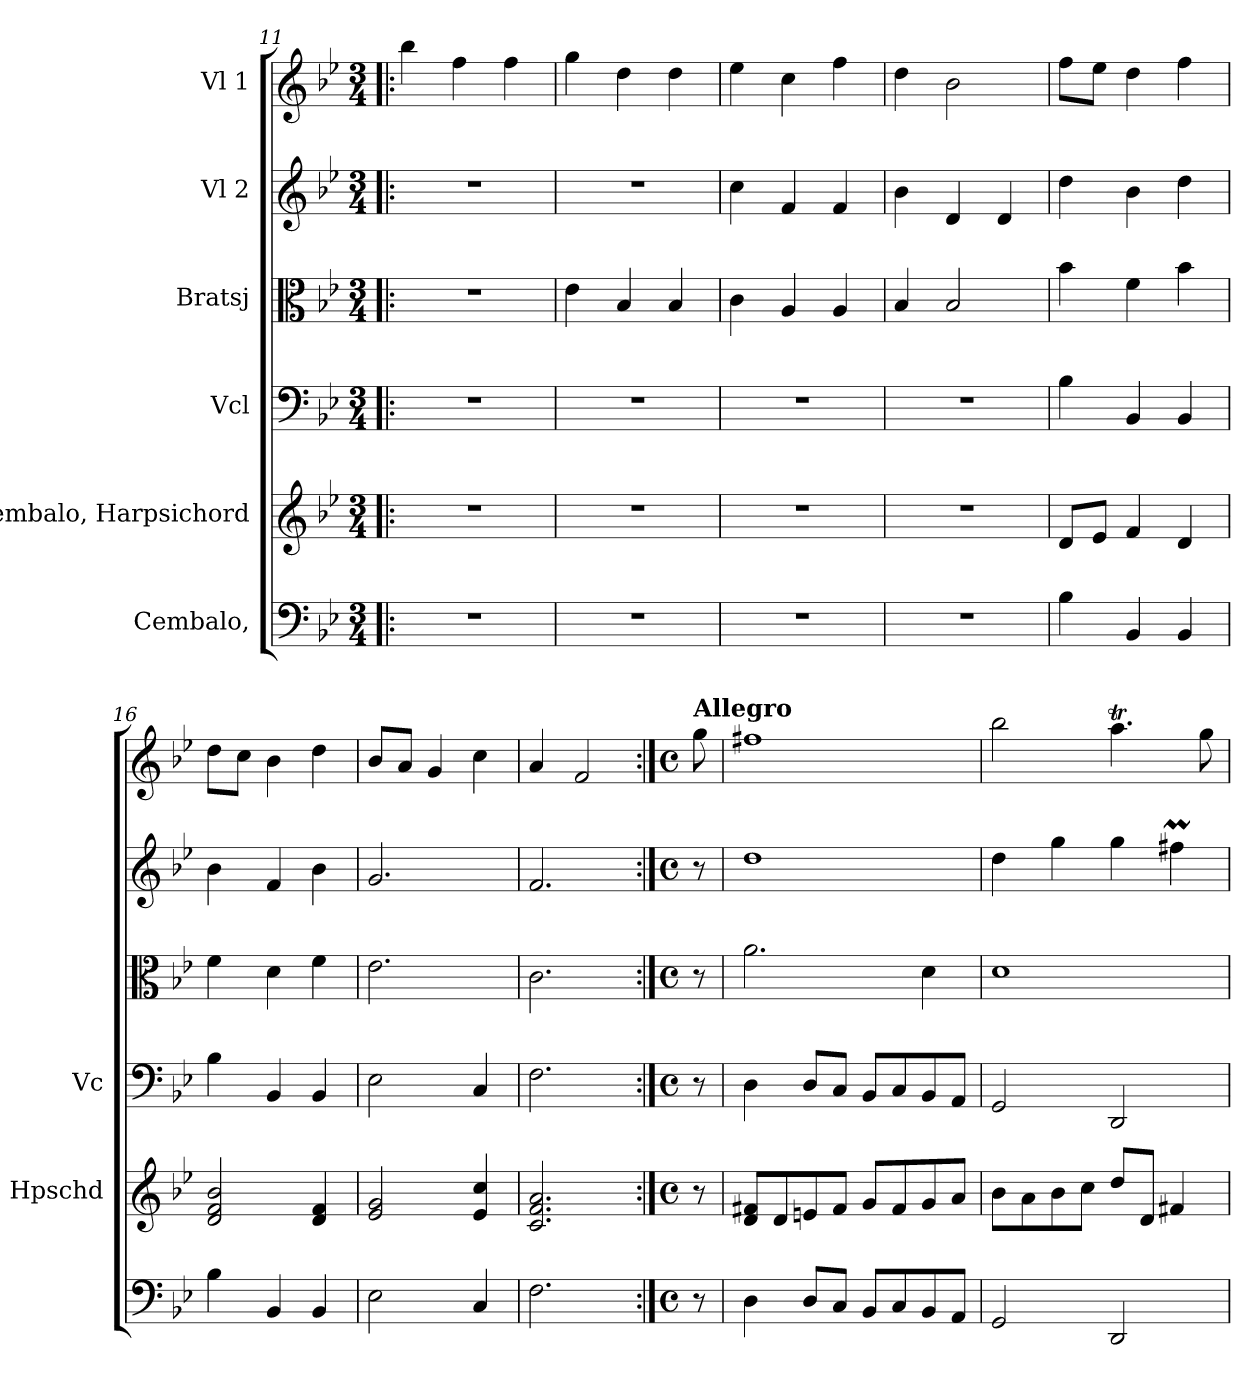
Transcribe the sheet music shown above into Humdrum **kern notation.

**kern	**kern	**kern	**kern	**kern	**kern
*part6	*part5	*part4	*part3	*part2	*part1
*staff6	*staff5	*staff4	*staff3	*staff2	*staff1
*I"Cembalo,	*I"Cembalo, Harpsichord	*I"Vcl	*I"Bratsj	*I"Vl 2	*I"Vl 1
*	*I'Hpschd	*I'Vc	*	*	*
!!LO:PB:g=z
*clefF4	*clefG2	*clefF4	*clefC3	*clefG2	*clefG2
*k[b-e-]	*k[b-e-]	*k[b-e-]	*k[b-e-]	*k[b-e-]	*k[b-e-]
*M3/4	*M3/4	*M3/4	*M3/4	*M3/4	*M3/4
=11!|:	=11!|:	=11!|:	=11!|:	=11!|:	=11!|:
2.r	2.r	2.r	2.r	2.r	4bb-\
.	.	.	.	.	4ff\
.	.	.	.	.	4ff\
=12	=12	=12	=12	=12	=12
2.r	2.r	2.r	4e-\	2.r	4gg\
.	.	.	4B-/	.	4dd\
.	.	.	4B-/	.	4dd\
=13	=13	=13	=13	=13	=13
2.r	2.r	2.r	4c\	4cc\	4ee-\
.	.	.	4A/	4f/	4cc\
.	.	.	4A/	4f/	4ff\
=14	=14	=14	=14	=14	=14
2.r	2.r	2.r	4B-/	4b-\	4dd\
.	.	.	2B-/	4d/	2b-\
.	.	.	.	4d/	.
=15	=15	=15	=15	=15	=15
4B-\	8d/L	4B-\	4b-\	4dd\	8ff\L
.	8e-/J	.	.	.	8ee-\J
4BB-/	4f/	4BB-/	4f\	4b-\	4dd\
4BB-/	4d/	4BB-/	4b-\	4dd\	4ff\
=16	=16	=16	=16	=16	=16
4B-\	2d/ 2f/ 2b-/	4B-\	4f\	4b-\	8dd\L
.	.	.	.	.	8cc\J
4BB-/	.	4BB-/	4d\	4f/	4b-\
4BB-/	4d/ 4f/	4BB-/	4f\	4b-\	4dd\
=17	=17	=17	=17	=17	=17
2E-\	2e-/ 2g/	2E-\	2.e-\	2.g/	8b-/L
.	.	.	.	.	8a/J
.	.	.	.	.	4g/
4C/	4e-/ 4cc/	4C/	.	.	4cc\
=18	=18	=18	=18	=18	=18
2.F\	2.c/ 2.f/ 2.a/	2.F\	2.c\	2.f/	4a/
.	.	.	.	.	2f/
=19:|!	=19:|!	=19:|!	=19:|!	=19:|!	=19:|!
*M4/4	*M4/4	*M4/4	*M4/4	*M4/4	*M4/4
*met(c)	*met(c)	*met(c)	*met(c)	*met(c)	*met(c)
!	!	!	!	!	!LO:TX:a:B:t=Allegro
8r	8r	8r	8r	8r	8gg\
!!LO:LB:g=z
=20	=20	=20	=20	=20	=20
4D\	8d/ 8f#X/L	4D\	2.a\	1dd	1ff#X
.	8d/	.	.	.	.
8D/L	8en/	8D/L	.	.	.
8C/J	8f#/J	8C/J	.	.	.
8BB-/L	8g/L	8BB-/L	.	.	.
8C/	8f#/	8C/	.	.	.
8BB-/	8g/	8BB-/	4d\	.	.
8AA/J	8a/J	8AA/J	.	.	.
=21	=21	=21	=21	=21	=21
2GG/	8b-\L	2GG/	1d	4dd\	2bb-\
.	8a\	.	.	.	.
.	8b-\	.	.	4gg\	.
.	8cc\J	.	.	.	.
2DD/	8dd/L	2DD/	.	4gg\	4.aat\
.	8d/J	.	.	.	.
.	4f#X/	.	.	4ff#Xm\	.
.	.	.	.	.	8gg\
=	=	=	=	=	=
*-	*-	*-	*-	*-	*-
